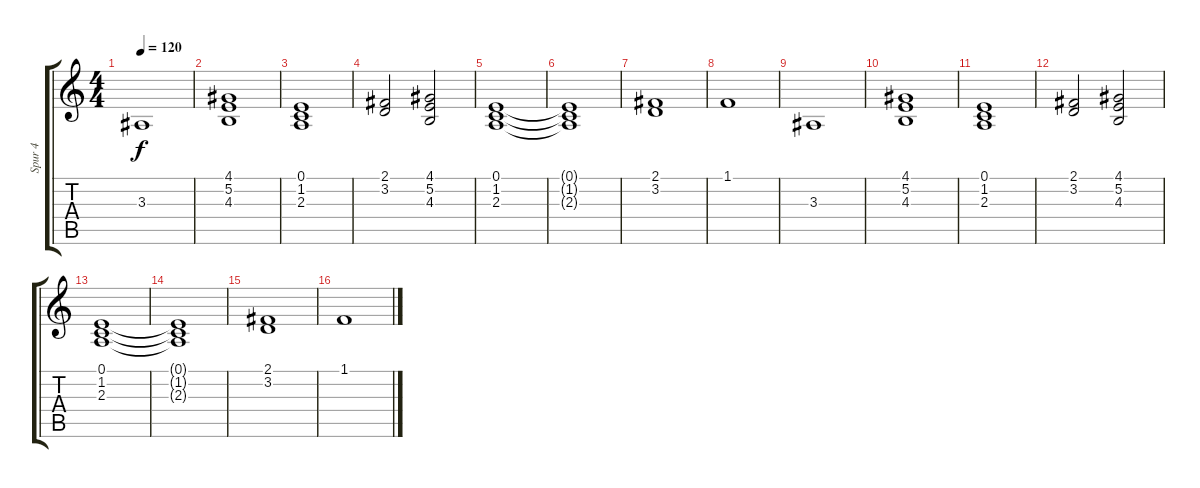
\track ("Spur 4" "Spur 4") {instrument drawbarorgan}
\staff {score tabs}
\tuning (E4 B3 G3 D3 A2 E2) {hide}
\ts (4 4)
\tempo 120
\clef g2
\ks c
3.3.1{dy f} |
(4.1 5.2 4.3).1 |
(0.1 1.2 2.3).1 |
(2.1 3.2).2 (4.1 5.2 4.3).2 |
(0.1 1.2 2.3).1 |
(0.1{t} 1.2{t} 2.3{t}).1 |
(2.1 3.2).1 |
1.1.1 |
3.3.1 |
(4.1 5.2 4.3).1 |
(0.1 1.2 2.3).1 |
(2.1 3.2).2 (4.1 5.2 4.3).2 |
(0.1 1.2 2.3).1 |
(0.1{t} 1.2{t} 2.3{t}).1 |
(2.1 3.2).1 |
1.1.1
